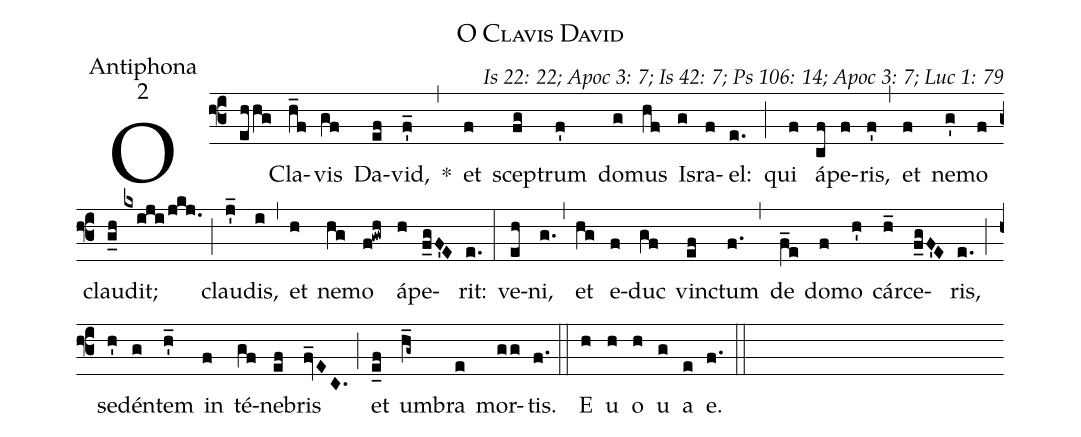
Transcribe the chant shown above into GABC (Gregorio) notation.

name: O Clavis David;
office-part: Antiphona;
mode: 2;
commentary: Is 22: 22; Apoc 3: 7; Is 42: 7; Ps 106: 14; Apoc 3: 7; Luc 1: 79;
%%
(f3) O(ehhg) Cla(h_f)vis(gf) Da(ef)vid,(f'_) *(,)
et(f) scep(fg)trum(f') do(g)mus(hf) Is(g)ra(f)el:(e.) (;) qui(f) á(cf)pe(f)ris,(f') (,) et(f) ne(g')mo(f) clau(g_h)dit;(kxiji/jkj.) (;) clau(j'_)dis,(i) (,) et(h) ne(hg)mo(f!gwh) á(h)pe(f_gF'E)rit:(e.) (:)
ve(eh)ni,(g.) (,) et(hg) e(f)duc(gf) vinc(ef)tum(f.) (,) de(f_e) do(f)mo(h') cár(h_)ce(f_gF'E)ris,(e.) (;) se(h')dén(g)tem(h'_) in(f) té(gf)ne(ef)bris(fv_EC.) (;) et(e_f) um(h_g~)bra(e) mor(gg)tis.(f.) (::)
<eu>E(h) u(h) o(h) u(g) a(e) e.</eu>(f.) (::)
